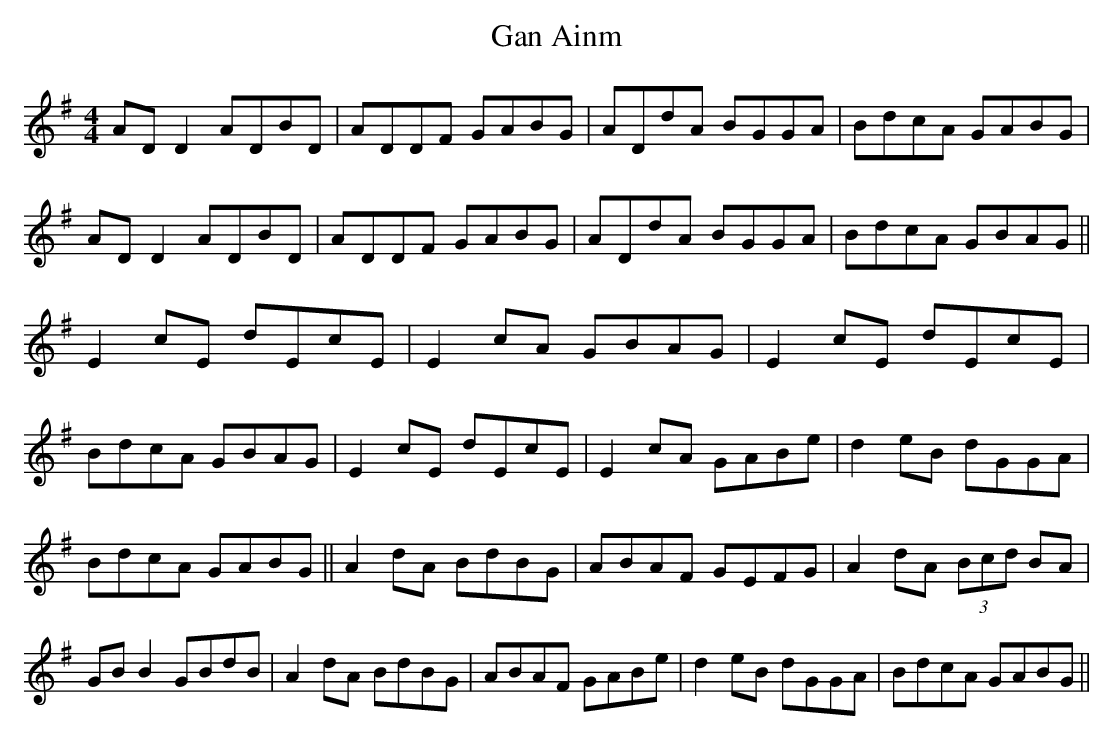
X:1
T:Gan Ainm
M:4/4
L:1/8
K:G
ADD2 ADBD|ADDF GABG|ADdA BGGA|BdcA GABG|\
ADD2 ADBD|ADDF GABG|ADdA BGGA|BdcA GBAG||\
E2cE dEcE|E2cA GBAG|E2cE dEcE|BdcA GBAG|\
E2cE dEcE|E2cA GABe|d2eB dGGA|BdcA GABG||\
A2dA BdBG|ABAF GEFG|A2dA (3Bcd BA|GBB2 GBdB|\
A2dA BdBG|ABAF GABe|d2eB dGGA|BdcA GABG||
